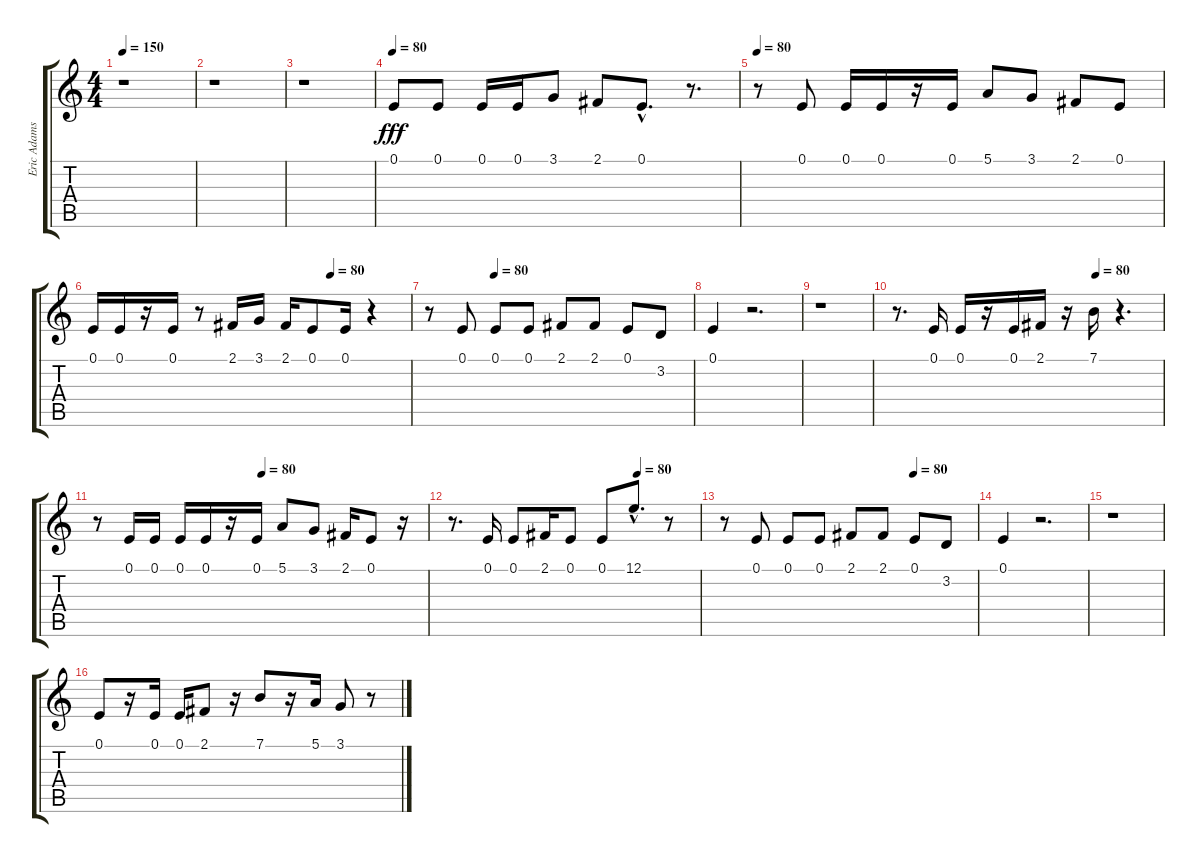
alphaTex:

\track ("Eric Adams" "Eric Adams") {instrument stringensemble1}
\staff {score tabs}
\tuning (E4 B3 G3 D3 A2 E2) {hide}
\ts (4 4)
\tempo 150
\clef g2
\ks c
r.1{dy fff} |
r.1 |
r.1 |
\tempo 80
0.1.8 0.1.8 0.1.16 0.1.16 3.1.8 2.1.8 0.1{hac}.8{d} r.8{d} |
\tempo 80
r.8 0.1.8 0.1.16 0.1.16 r.16 0.1.16 5.1.8 3.1.8 2.1.8 0.1.8 |
\tempo (80 0.75)
0.1.16 0.1.16 r.16 0.1.16 r.8 2.1.16 3.1.16 2.1.16 0.1.8 0.1.16 r.4 |
\tempo (80 0.25)
r.8 0.1.8 0.1.8 0.1.8 2.1.8 2.1.8 0.1.8 3.2.8 |
0.1.4 r.2{d} |
r.1 |
\tempo (80 0.75)
r.8{d} 0.1.16 0.1.16 r.16 0.1.16 2.1.16 r.16 7.1.16 r.4{d} |
\tempo (80 0.5)
r.8 0.1.16 0.1.16 0.1.16 0.1.16 r.16 0.1.16 5.1.8 3.1.8 2.1.16 0.1.8 r.16 |
\tempo (80 0.75)
r.8{d} 0.1.16 0.1.8 2.1.16 0.1.8 0.1.8 12.1{hac}.8{d} r.8 |
\tempo (80 0.75)
r.8 0.1.8 0.1.8 0.1.8 2.1.8 2.1.8 0.1.8 3.2.8 |
0.1.4 r.2{d} |
r.1 |
0.1.8 r.16 0.1.16 0.1.16 2.1.8 r.16 7.1.8 r.16 5.1.16 3.1.8 r.8
